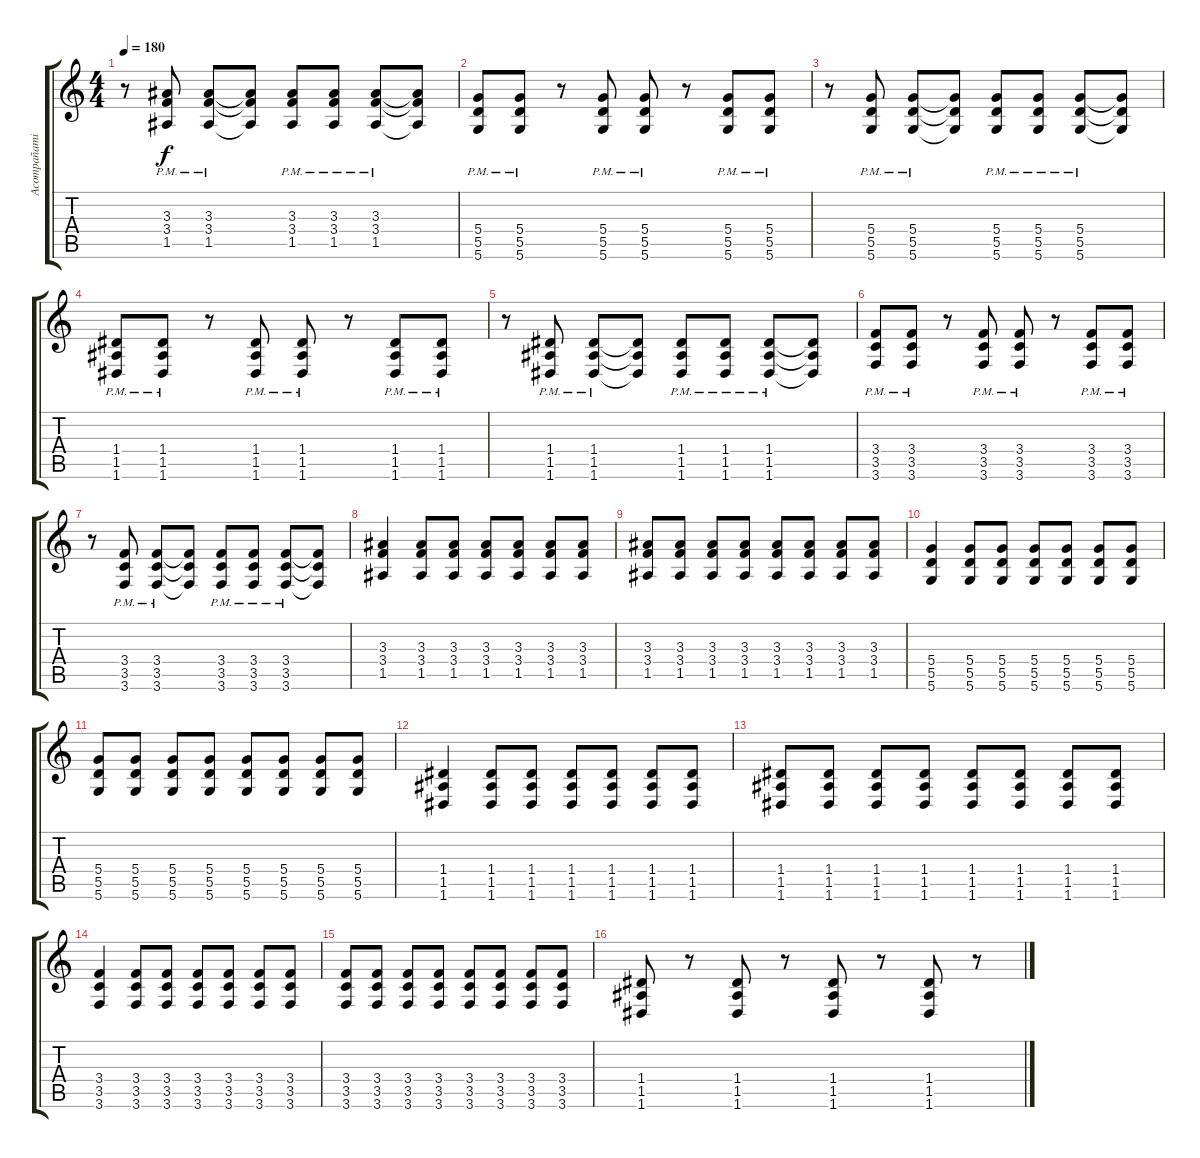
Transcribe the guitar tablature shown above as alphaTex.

\track ("Acompañamiento" "Acompañami") {instrument distortionguitar}
\staff {score tabs}
\tuning (E4 B3 G3 D3 A2 D2) {hide}
\ts (4 4)
\tempo 180
\clef g2
\ks c
r.8{dy f} (3.3{pm} 3.4{pm} 1.5{pm}).8 (3.3{pm} 3.4{pm} 1.5{pm}).8 (3.3{t} 3.4{t} 1.5{t}).8 (3.3{pm} 3.4{pm} 1.5{pm}).8 (3.3{pm} 3.4{pm} 1.5{pm}).8 (3.3{pm} 3.4{pm} 1.5{pm}).8 (3.3{t} 3.4{t} 1.5{t}).8 |
(5.4{pm} 5.5{pm} 5.6{pm}).8 (5.4{pm} 5.5{pm} 5.6{pm}).8 r.8 (5.4{pm} 5.5{pm} 5.6{pm}).8 (5.4{pm} 5.5{pm} 5.6{pm}).8 r.8 (5.4{pm} 5.5{pm} 5.6{pm}).8 (5.4{pm} 5.5{pm} 5.6{pm}).8 |
r.8 (5.4{pm} 5.5{pm} 5.6{pm}).8 (5.4{pm} 5.5{pm} 5.6{pm}).8 (5.4{t} 5.5{t} 5.6{t}).8 (5.4{pm} 5.5{pm} 5.6{pm}).8 (5.4{pm} 5.5{pm} 5.6{pm}).8 (5.4{pm} 5.5{pm} 5.6{pm}).8 (5.4{t} 5.5{t} 5.6{t}).8 |
(1.4{pm} 1.5{pm} 1.6{pm}).8 (1.4{pm} 1.5{pm} 1.6{pm}).8 r.8 (1.4{pm} 1.5{pm} 1.6{pm}).8 (1.4{pm} 1.5{pm} 1.6{pm}).8 r.8 (1.4{pm} 1.5{pm} 1.6{pm}).8 (1.4{pm} 1.5{pm} 1.6{pm}).8 |
r.8 (1.4{pm} 1.5{pm} 1.6{pm}).8 (1.4{pm} 1.5{pm} 1.6{pm}).8 (1.4{t} 1.5{t} 1.6{t}).8 (1.4{pm} 1.5{pm} 1.6{pm}).8 (1.4{pm} 1.5{pm} 1.6{pm}).8 (1.4{pm} 1.5{pm} 1.6{pm}).8 (1.4{t} 1.5{t} 1.6{t}).8 |
(3.4{pm} 3.5{pm} 3.6{pm}).8 (3.4{pm} 3.5{pm} 3.6{pm}).8 r.8 (3.4{pm} 3.5{pm} 3.6{pm}).8 (3.4{pm} 3.5{pm} 3.6{pm}).8 r.8 (3.4{pm} 3.5{pm} 3.6{pm}).8 (3.4{pm} 3.5{pm} 3.6{pm}).8 |
r.8 (3.4{pm} 3.5{pm} 3.6{pm}).8 (3.4{pm} 3.5{pm} 3.6{pm}).8 (3.4{t} 3.5{t} 3.6{t}).8 (3.4{pm} 3.5{pm} 3.6{pm}).8 (3.4{pm} 3.5{pm} 3.6{pm}).8 (3.4{pm} 3.5{pm} 3.6{pm}).8 (3.4{t} 3.5{t} 3.6{t}).8 |
(3.3 3.4 1.5).4 (3.3 3.4 1.5).8 (3.3 3.4 1.5).8 (3.3 3.4 1.5).8 (3.3 3.4 1.5).8 (3.3 3.4 1.5).8 (3.3 3.4 1.5).8 |
(3.3 3.4 1.5).8 (3.3 3.4 1.5).8 (3.3 3.4 1.5).8 (3.3 3.4 1.5).8 (3.3 3.4 1.5).8 (3.3 3.4 1.5).8 (3.3 3.4 1.5).8 (3.3 3.4 1.5).8 |
(5.4 5.5 5.6).4 (5.4 5.5 5.6).8 (5.4 5.5 5.6).8 (5.4 5.5 5.6).8 (5.4 5.5 5.6).8 (5.4 5.5 5.6).8 (5.4 5.5 5.6).8 |
(5.4 5.5 5.6).8 (5.4 5.5 5.6).8 (5.4 5.5 5.6).8 (5.4 5.5 5.6).8 (5.4 5.5 5.6).8 (5.4 5.5 5.6).8 (5.4 5.5 5.6).8 (5.4 5.5 5.6).8 |
(1.4 1.5 1.6).4 (1.4 1.5 1.6).8 (1.4 1.5 1.6).8 (1.4 1.5 1.6).8 (1.4 1.5 1.6).8 (1.4 1.5 1.6).8 (1.4 1.5 1.6).8 |
(1.4 1.5 1.6).8 (1.4 1.5 1.6).8 (1.4 1.5 1.6).8 (1.4 1.5 1.6).8 (1.4 1.5 1.6).8 (1.4 1.5 1.6).8 (1.4 1.5 1.6).8 (1.4 1.5 1.6).8 |
(3.4 3.5 3.6).4 (3.4 3.5 3.6).8 (3.4 3.5 3.6).8 (3.4 3.5 3.6).8 (3.4 3.5 3.6).8 (3.4 3.5 3.6).8 (3.4 3.5 3.6).8 |
(3.4 3.5 3.6).8 (3.4 3.5 3.6).8 (3.4 3.5 3.6).8 (3.4 3.5 3.6).8 (3.4 3.5 3.6).8 (3.4 3.5 3.6).8 (3.4 3.5 3.6).8 (3.4 3.5 3.6).8 |
(1.4 1.5 1.6).8 r.8 (1.4 1.5 1.6).8 r.8 (1.4 1.5 1.6).8 r.8 (1.4 1.5 1.6).8 r.8
